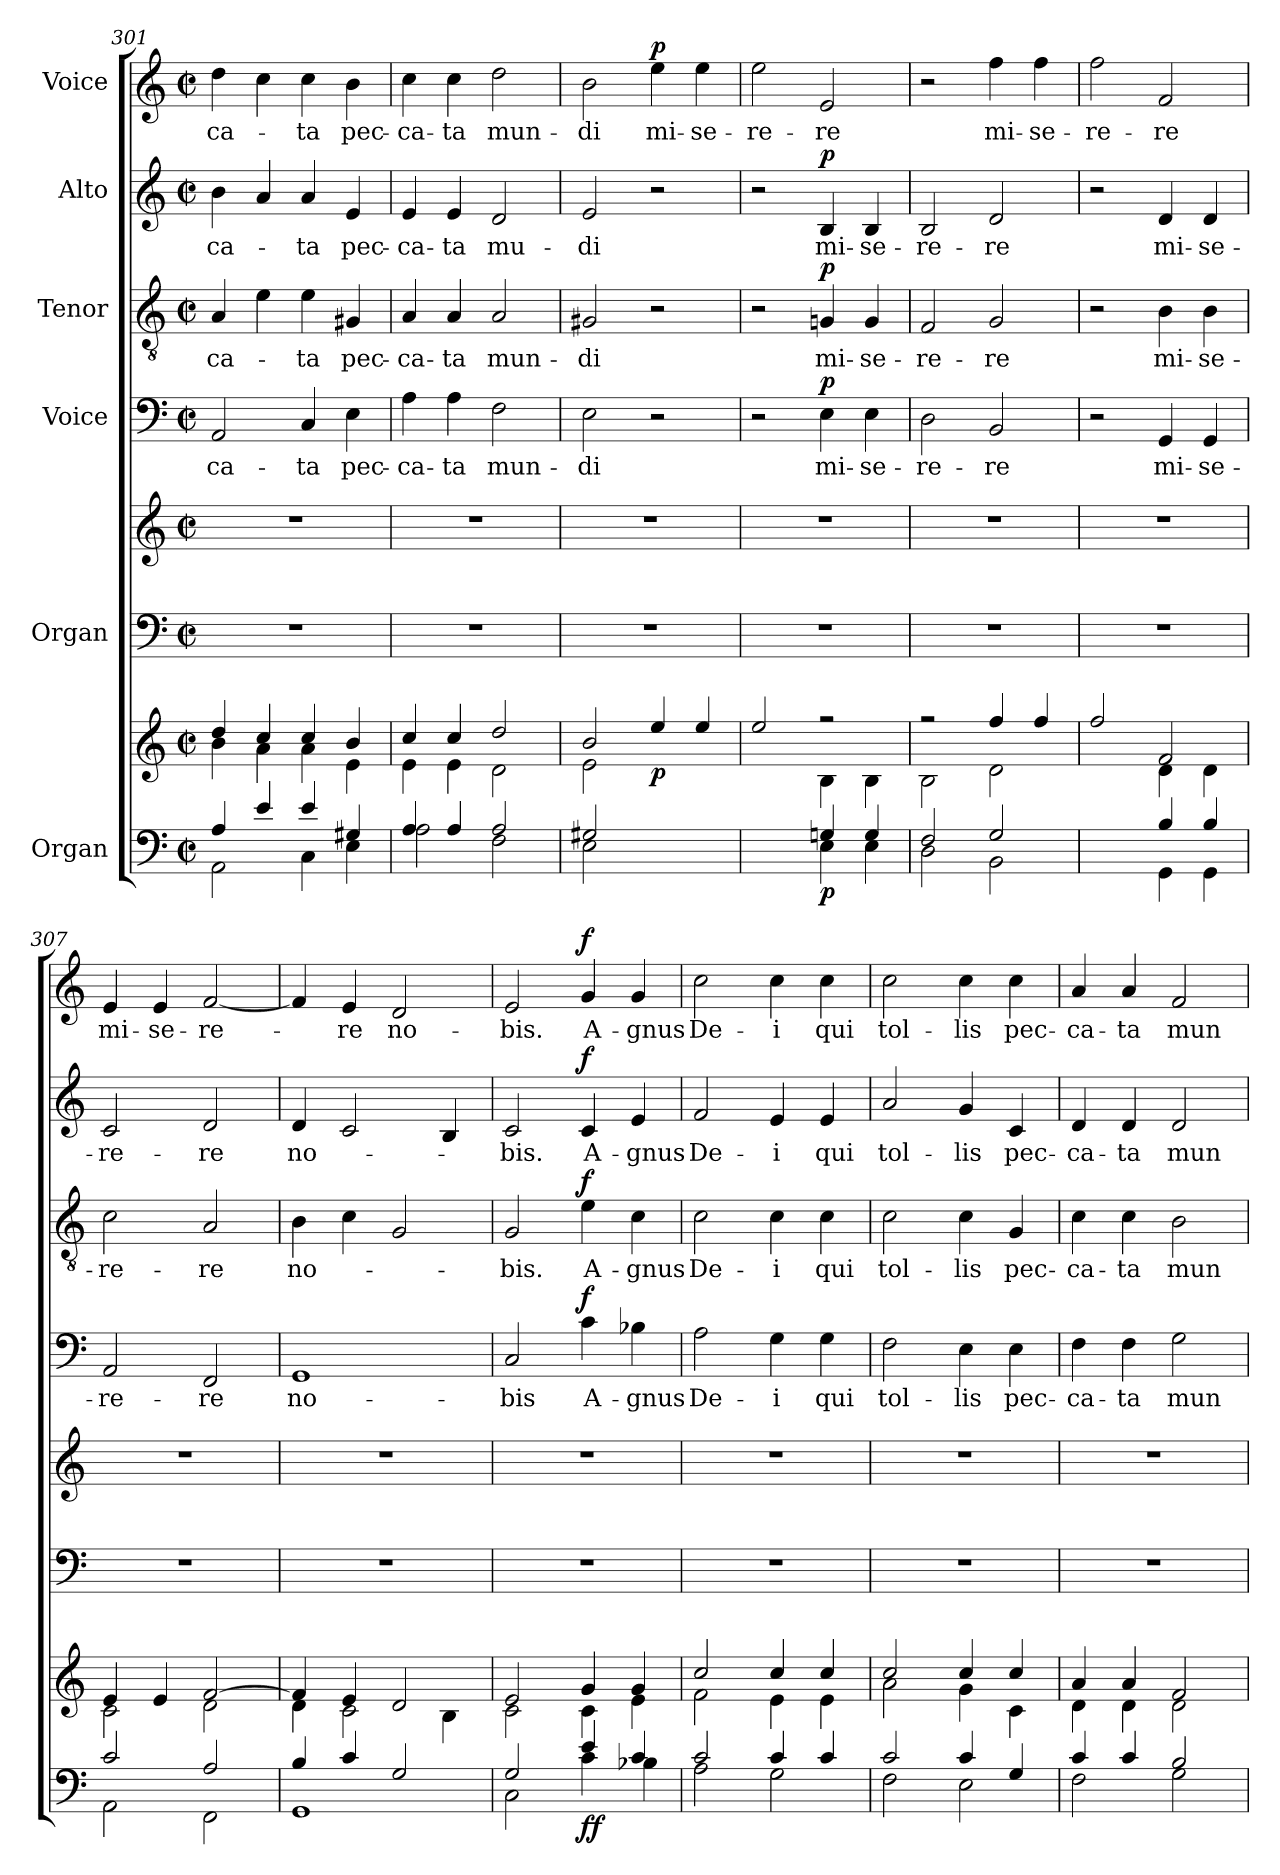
**kern	**kern	**dynam	**kern	**kern	**kern	**text	**dynam	**kern	**text	**dynam	**kern	**text	**dynam	**kern	**text	**dynam
*part6	*part6	*part6	*part5	*part5	*part4	*part4	*part4	*part3	*part3	*part3	*part2	*part2	*part2	*part1	*part1	*part1
*staff8	*staff7	*staff7/8	*staff6	*staff5	*staff4	*staff4	*staff4	*staff3	*staff3	*staff3	*staff2	*staff2	*staff2	*staff1	*staff1	*staff1
*I"Organ	*	*	*I"Organ	*	*I"Voice	*	*	*I"Tenor	*	*	*I"Alto	*	*	*I"Voice	*	*
*clefF4	*clefG2	*	*clefF4	*clefG2	*clefF4	*	*	*clefGv2	*	*	*clefG2	*	*	*clefG2	*	*
*k[]	*k[]	*	*k[]	*k[]	*k[]	*	*	*k[]	*	*	*k[]	*	*	*k[]	*	*
*M2/2	*M2/2	*	*M2/2	*M2/2	*M2/2	*	*	*M2/2	*	*	*M2/2	*	*	*M2/2	*	*
*met(c|)	*met(c|)	*	*met(c|)	*met(c|)	*met(c|)	*	*	*met(c|)	*	*	*met(c|)	*	*	*met(c|)	*	*
=301	=301	=301	=301	=301	=301	=301	=301	=301	=301	=301	=301	=301	=301	=301	=301	=301
*^	*^	*	*	*	*	*	*	*	*	*	*	*	*	*	*	*
!	!	!	!	!	!	!	!	!LO:LY:b	!	!	!LO:LY:b	!	!	!LO:LY:b	!	!	!LO:LY:b	!
4A/	2AA\	4dd/	4b\	.	1r	1r	2AA/	-ca-	.	4A/	-ca-	.	4b\	-ca-	.	4dd\	-ca-	.
4e/	.	4cc/	4a\	.	.	.	.	.	.	4e\	.	.	4a/	.	.	4cc\	.	.
!	!	!	!	!	!	!	!	!LO:LY:b	!	!	!LO:LY:b	!	!	!LO:LY:b	!	!	!LO:LY:b	!
4e/	4C\	4cc/	4a\	.	.	.	4C/	-ta	.	4e\	-ta	.	4a/	-ta	.	4cc\	-ta	.
!	!	!	!	!	!	!	!	!LO:LY:b	!	!	!LO:LY:b	!	!	!LO:LY:b	!	!	!LO:LY:b	!
4G#X/	4E\	4b/	4e\	.	.	.	4E\	pec-	.	4G#X/	pec-	.	4e/	pec-	.	4b\	pec-	.
=302	=302	=302	=302	=302	=302	=302	=302	=302	=302	=302	=302	=302	=302	=302	=302	=302	=302	=302
!	!	!	!	!	!	!	!	!LO:LY:b	!	!	!LO:LY:b	!	!	!LO:LY:b	!	!	!LO:LY:b	!
4A/	2A\	4cc/	4e\	.	1r	1r	4A\	-ca-	.	4A/	-ca-	.	4e/	-ca-	.	4cc\	-ca-	.
!	!	!	!	!	!	!	!	!LO:LY:b	!	!	!LO:LY:b	!	!	!LO:LY:b	!	!	!LO:LY:b	!
4A/	.	4cc/	4e\	.	.	.	4A\	-ta	.	4A/	-ta	.	4e/	-ta	.	4cc\	-ta	.
!	!	!	!	!	!	!	!	!LO:LY:b	!	!	!LO:LY:b	!	!	!LO:LY:b	!	!	!LO:LY:b	!
2A/	2F\	2dd/	2d\	.	.	.	2F\	mun-	.	2A/	mun-	.	2d/	mu-	.	2dd\	mun-	.
=303	=303	=303	=303	=303	=303	=303	=303	=303	=303	=303	=303	=303	=303	=303	=303	=303	=303	=303
!	!	!	!	!	!	!	!	!LO:LY:b	!	!	!LO:LY:b	!	!	!LO:LY:b	!	!	!LO:LY:b	!
2G#X/	2E\	2b/	2e\	.	1r	1r	2E\	-di	.	2G#X/	-di	.	2e/	-di	.	2b\	-di	.
!	!	!	!	!LO:DY:b	!	!	!	!	!	!	!	!	!	!	!	!	!LO:LY:b	!LO:DY:b
2ryy	2ryy	4ee/	2ryy	p	.	.	2r	.	.	2r	.	.	2r	.	.	4ee\	mi-	p
!	!	!	!	!	!	!	!	!	!	!	!	!	!	!	!	!	!LO:LY:b	!
.	.	4ee/	.	.	.	.	.	.	.	.	.	.	.	.	.	4ee\	-se-	.
=304	=304	=304	=304	=304	=304	=304	=304	=304	=304	=304	=304	=304	=304	=304	=304	=304	=304	=304
!	!	!	!	!	!	!	!	!	!	!	!	!	!	!	!	!	!LO:LY:b	!
2ryy	2ryy	2ee/	2ryy	.	1r	1r	2r	.	.	2r	.	.	2r	.	.	2ee\	-re-	.
!	!	!	!	!LO:DY:b=2	!	!	!	!LO:LY:b	!LO:DY:b	!	!LO:LY:b	!LO:DY:b	!	!LO:LY:b	!LO:DY:b	!	!LO:LY:b	!
4Gn/	4E\	2r	4B\	p	.	.	4E\	mi-	p	4Gn/	mi-	p	4B/	mi-	p	2e/	re	.
!	!	!	!	!	!	!	!	!LO:LY:b	!	!	!LO:LY:b	!	!	!LO:LY:b	!	!	!	!
4G/	4E\	.	4B\	.	.	.	4E\	-se-	.	4G/	-se-	.	4B/	-se-	.	.	.	.
=305	=305	=305	=305	=305	=305	=305	=305	=305	=305	=305	=305	=305	=305	=305	=305	=305	=305	=305
!	!	!	!	!	!	!	!	!LO:LY:b	!	!	!LO:LY:b	!	!	!LO:LY:b	!	!	!	!
2F/	2D\	2r	2B\	.	1r	1r	2D\	-re-	.	2F/	-re-	.	2B/	-re-	.	2r	.	.
!	!	!	!	!	!	!	!	!LO:LY:b	!	!	!LO:LY:b	!	!	!LO:LY:b	!	!	!LO:LY:b	!
2G/	2BB\	4ff/	2d\	.	.	.	2BB/	-re	.	2G/	-re	.	2d/	-re	.	4ff\	mi-	.
!	!	!	!	!	!	!	!	!	!	!	!	!	!	!	!	!	!LO:LY:b	!
.	.	4ff/	.	.	.	.	.	.	.	.	.	.	.	.	.	4ff\	-se-	.
=306	=306	=306	=306	=306	=306	=306	=306	=306	=306	=306	=306	=306	=306	=306	=306	=306	=306	=306
!	!	!	!	!	!	!	!	!	!	!	!	!	!	!	!	!	!LO:LY:b	!
2ryy	2ryy	2ff/	2ryy	.	1r	1r	2r	.	.	2r	.	.	2r	.	.	2ff\	-re-	.
!	!	!	!	!	!	!	!	!LO:LY:b	!	!	!LO:LY:b	!	!	!LO:LY:b	!	!	!LO:LY:b	!
4B/	4GG\	2f/	4d\	.	.	.	4GG/	mi-	.	4B\	mi-	.	4d/	mi-	.	2f/	-re	.
!	!	!	!	!	!	!	!	!LO:LY:b	!	!	!LO:LY:b	!	!	!LO:LY:b	!	!	!	!
4B/	4GG\	.	4d\	.	.	.	4GG/	-se-	.	4B\	-se-	.	4d/	-se-	.	.	.	.
!!LO:LB:g=z
=307	=307	=307	=307	=307	=307	=307	=307	=307	=307	=307	=307	=307	=307	=307	=307	=307	=307	=307
!	!	!	!	!	!	!	!	!LO:LY:b	!	!	!LO:LY:b	!	!	!LO:LY:b	!	!	!LO:LY:b	!
2c/	2AA\	4e/	2c\	.	1r	1r	2AA/	-re-	.	2c\	-re-	.	2c/	-re-	.	4e/	mi-	.
!	!	!	!	!	!	!	!	!	!	!	!	!	!	!	!	!	!LO:LY:b	!
.	.	4e/	.	.	.	.	.	.	.	.	.	.	.	.	.	4e/	-se-	.
!	!	!	!	!	!	!	!	!LO:LY:b	!	!	!LO:LY:b	!	!	!LO:LY:b	!	!	!LO:LY:b	!
2A/	2FF\	[2f/	2d\	.	.	.	2FF/	-re	.	2A/	-re	.	2d/	-re	.	[2f/	-re-	.
=308	=308	=308	=308	=308	=308	=308	=308	=308	=308	=308	=308	=308	=308	=308	=308	=308	=308	=308
!	!	!	!	!	!	!	!	!LO:LY:b	!	!	!LO:LY:b	!	!	!LO:LY:b	!	!	!	!
4B/	1GG	4f/]	4d\	.	1r	1r	1GG	no-	.	4B\	no-	.	4d/	no-	.	4f/]	.	.
!	!	!	!	!	!	!	!	!	!	!	!	!	!	!	!	!	!LO:LY:b	!
4c/	.	4e/	2c\	.	.	.	.	.	.	4c\	.	.	2c/	.	.	4e/	-re	.
!	!	!	!	!	!	!	!	!	!	!	!	!	!	!	!	!	!LO:LY:b	!
2G/	.	2d/	.	.	.	.	.	.	.	2G/	.	.	.	.	.	2d/	no-	.
.	.	.	4B\	.	.	.	.	.	.	.	.	.	4B/	.	.	.	.	.
=309	=309	=309	=309	=309	=309	=309	=309	=309	=309	=309	=309	=309	=309	=309	=309	=309	=309	=309
!	!	!	!	!	!	!	!	!LO:LY:b	!	!	!LO:LY:b	!	!	!LO:LY:b	!	!	!LO:LY:b	!
2G/	2C\	2e/	2c\	.	1r	1r	2C/	-bis	.	2G/	-bis.	.	2c/	-bis.	.	2e/	-bis.	.
!	!	!	!	!LO:DY:b=2	!	!	!	!LO:LY:b	!	!	!LO:LY:b	!	!	!LO:LY:b	!	!	!LO:LY:b	!
!	!	!	!	!LO:DY:n=1:b	!	!	!	!	!LO:DY:b	!	!	!LO:DY:b	!	!	!LO:DY:b	!	!	!LO:DY:b
4e/	4c\	4g/	4c\	f f	.	.	4c\	A-	f	4e\	A-	f	4c/	A-	f	4g/	A-	f
!	!	!	!	!	!	!	!	!LO:LY:b	!	!	!LO:LY:b	!	!	!LO:LY:b	!	!	!LO:LY:b	!
4c/	4B-X\	4g/	4e\	.	.	.	4B-X\	-gnus	.	4c\	-gnus	.	4e/	-gnus	.	4g/	-gnus	.
=310	=310	=310	=310	=310	=310	=310	=310	=310	=310	=310	=310	=310	=310	=310	=310	=310	=310	=310
!	!	!	!	!	!	!	!	!LO:LY:b	!	!	!LO:LY:b	!	!	!LO:LY:b	!	!	!LO:LY:b	!
2c/	2A\	2cc/	2f\	.	1r	1r	2A\	De-	.	2c\	De-	.	2f/	De-	.	2cc\	De-	.
!	!	!	!	!	!	!	!	!LO:LY:b	!	!	!LO:LY:b	!	!	!LO:LY:b	!	!	!LO:LY:b	!
4c/	2G\	4cc/	4e\	.	.	.	4G\	-i	.	4c\	-i	.	4e/	-i	.	4cc\	-i	.
!	!	!	!	!	!	!	!	!LO:LY:b	!	!	!LO:LY:b	!	!	!LO:LY:b	!	!	!LO:LY:b	!
4c/	.	4cc/	4e\	.	.	.	4G\	qui	.	4c\	qui	.	4e/	qui	.	4cc\	qui	.
=311	=311	=311	=311	=311	=311	=311	=311	=311	=311	=311	=311	=311	=311	=311	=311	=311	=311	=311
!	!	!	!	!	!	!	!	!LO:LY:b	!	!	!LO:LY:b	!	!	!LO:LY:b	!	!	!LO:LY:b	!
2c/	2F\	2cc/	2a\	.	1r	1r	2F\	tol-	.	2c\	tol-	.	2a/	tol-	.	2cc\	tol-	.
!	!	!	!	!	!	!	!	!LO:LY:b	!	!	!LO:LY:b	!	!	!LO:LY:b	!	!	!LO:LY:b	!
4c/	2E\	4cc/	4g\	.	.	.	4E\	-lis	.	4c\	-lis	.	4g/	-lis	.	4cc\	-lis	.
!	!	!	!	!	!	!	!	!LO:LY:b	!	!	!LO:LY:b	!	!	!LO:LY:b	!	!	!LO:LY:b	!
4G/	.	4cc/	4c\	.	.	.	4E\	pec-	.	4G/	pec-	.	4c/	pec-	.	4cc\	pec-	.
=312	=312	=312	=312	=312	=312	=312	=312	=312	=312	=312	=312	=312	=312	=312	=312	=312	=312	=312
!	!	!	!	!	!	!	!	!LO:LY:b	!	!	!LO:LY:b	!	!	!LO:LY:b	!	!	!LO:LY:b	!
4c/	2F\	4a/	4d\	.	1r	1r	4F\	-ca-	.	4c\	-ca-	.	4d/	-ca-	.	4a/	-ca-	.
!	!	!	!	!	!	!	!	!LO:LY:b	!	!	!LO:LY:b	!	!	!LO:LY:b	!	!	!LO:LY:b	!
4c/	.	4a/	4d\	.	.	.	4F\	-ta	.	4c\	-ta	.	4d/	-ta	.	4a/	-ta	.
!	!	!	!	!	!	!	!	!LO:LY:b	!	!	!LO:LY:b	!	!	!LO:LY:b	!	!	!LO:LY:b	!
2B/	2G\	2f/	2d\	.	.	.	2G\	mun-	.	2B\	mun-	.	2d/	mun-	.	2f/	mun-	.
*v	*v	*	*	*	*	*	*	*	*	*	*	*	*	*	*	*	*	*
*	*v	*v	*	*	*	*	*	*	*	*	*	*	*	*	*	*	*
=	=	=	=	=	=	=	=	=	=	=	=	=	=	=	=	=
*-	*-	*-	*-	*-	*-	*-	*-	*-	*-	*-	*-	*-	*-	*-	*-	*-
